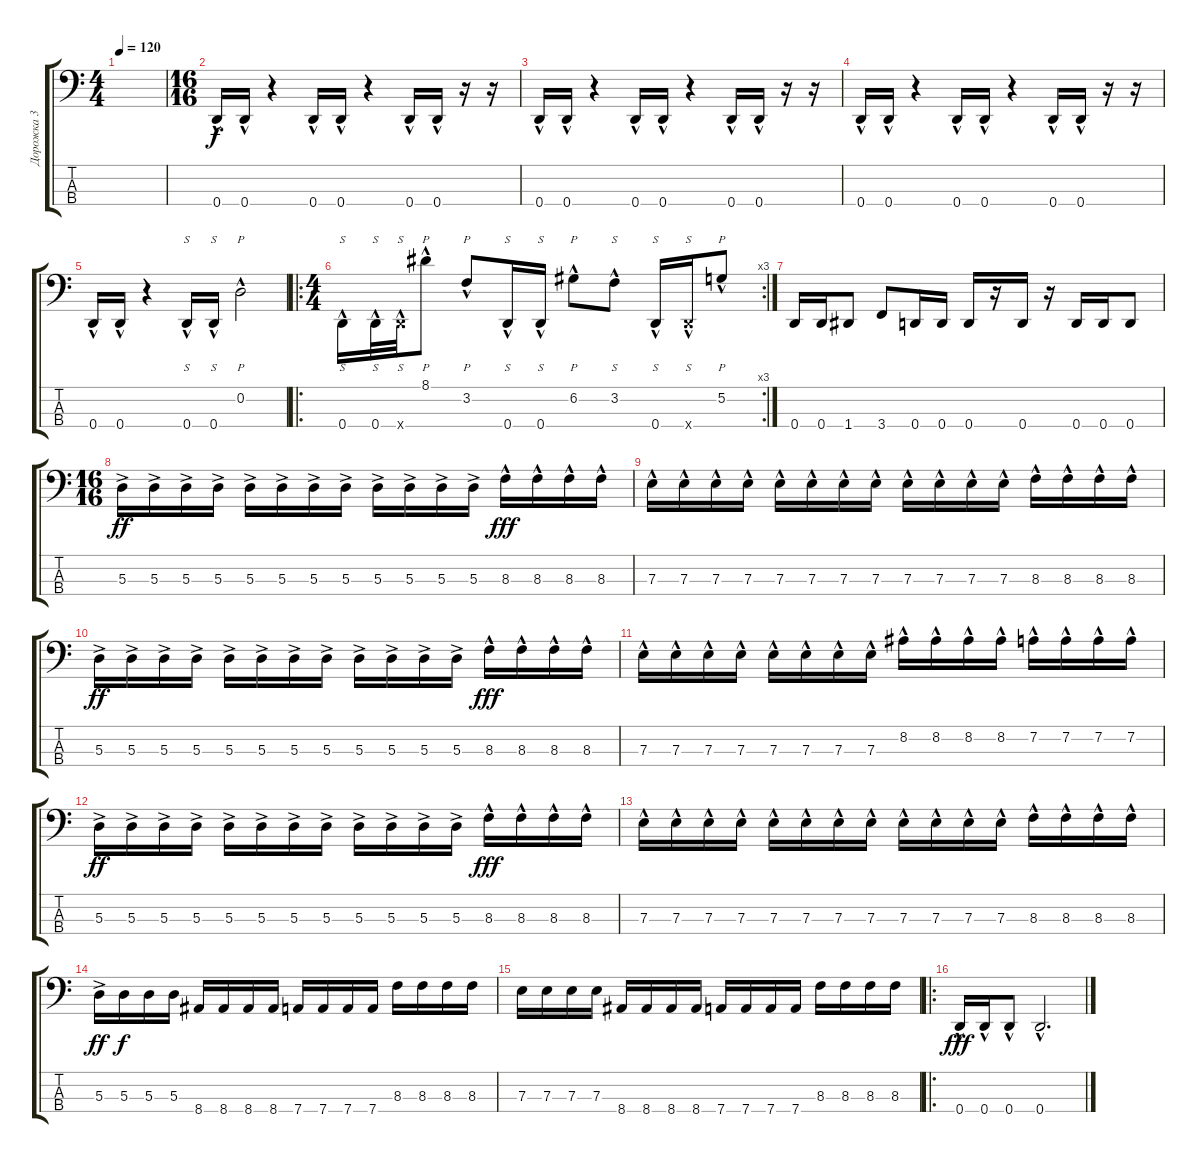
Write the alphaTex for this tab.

\track ("Дорожка 3" "Дорожка 3") {instrument slapbass1}
\staff {score tabs}
\tuning (G2 D2 A1 D1) {hide}
\ts (4 4)
\tempo 120
\clef f4
\ks c
|
\ts (16 16)
0.4{hac}.16{volume 16 balance 2} 0.4{hac}.16 r.4 0.4{hac}.16 0.4{hac}.16 r.4 0.4{hac}.16 0.4{hac}.16 r.16 r.16 |
0.4{hac}.16 0.4{hac}.16 r.4 0.4{hac}.16 0.4{hac}.16 r.4 0.4{hac}.16 0.4{hac}.16 r.16 r.16 |
0.4{hac}.16 0.4{hac}.16 r.4 0.4{hac}.16 0.4{hac}.16 r.4 0.4{hac}.16 0.4{hac}.16 r.16 r.16 |
0.4{hac}.16 0.4{hac}.16 r.4 0.4{hac}.16{s} 0.4{hac}.16{s} 0.2{hac}.2{p volume 16 balance 8} |
\ro
\rc 3
\ts (4 4)
0.4{hac}.16{s instrument slapbass1} 0.4{hac}.32{s} 0.4{hac x}.32{s} 8.1{hac}.8{p} 3.2{hac}.8{p} 0.4{hac}.16{s} 0.4{hac}.16{s} 6.2{hac}.8{p} 3.2{hac}.8{s} 0.4{hac}.16{s instrument slapbass1} 0.4{hac x}.16{s} 5.2{hac}.8{p} |
0.4.16{dy f} 0.4.16 1.4.8 3.4.8 0.4.16 0.4.16 0.4.16 r.16 0.4.16 r.16 0.4.16 0.4.16 0.4.8 |
\ts (16 16)
5.3{ac}.16{dy ff volume 15} 5.3{ac}.16 5.3{ac}.16 5.3{ac}.16 5.3{ac}.16 5.3{ac}.16 5.3{ac}.16 5.3{ac}.16 5.3{ac}.16 5.3{ac}.16 5.3{ac}.16 5.3{ac}.16 8.3{hac}.16{dy fff} 8.3{hac}.16 8.3{hac}.16 8.3{hac}.16 |
7.3{hac}.16 7.3{hac}.16 7.3{hac}.16 7.3{hac}.16 7.3{hac}.16 7.3{hac}.16 7.3{hac}.16 7.3{hac}.16 7.3{hac}.16 7.3{hac}.16 7.3{hac}.16 7.3{hac}.16 8.3{hac}.16 8.3{hac}.16 8.3{hac}.16 8.3{hac}.16 |
5.3{ac}.16{dy ff volume 15} 5.3{ac}.16 5.3{ac}.16 5.3{ac}.16 5.3{ac}.16 5.3{ac}.16 5.3{ac}.16 5.3{ac}.16 5.3{ac}.16 5.3{ac}.16 5.3{ac}.16 5.3{ac}.16 8.3{hac}.16{dy fff} 8.3{hac}.16 8.3{hac}.16 8.3{hac}.16 |
7.3{hac}.16 7.3{hac}.16 7.3{hac}.16 7.3{hac}.16 7.3{hac}.16 7.3{hac}.16 7.3{hac}.16 7.3{hac}.16 8.2{hac}.16 8.2{hac}.16 8.2{hac}.16 8.2{hac}.16 7.2{hac}.16 7.2{hac}.16 7.2{hac}.16 7.2{hac}.16 |
5.3{ac}.16{dy ff volume 15} 5.3{ac}.16 5.3{ac}.16 5.3{ac}.16 5.3{ac}.16 5.3{ac}.16 5.3{ac}.16 5.3{ac}.16 5.3{ac}.16 5.3{ac}.16 5.3{ac}.16 5.3{ac}.16 8.3{hac}.16{dy fff} 8.3{hac}.16 8.3{hac}.16 8.3{hac}.16 |
7.3{hac}.16 7.3{hac}.16 7.3{hac}.16 7.3{hac}.16 7.3{hac}.16 7.3{hac}.16 7.3{hac}.16 7.3{hac}.16 7.3{hac}.16 7.3{hac}.16 7.3{hac}.16 7.3{hac}.16 8.3{hac}.16 8.3{hac}.16 8.3{hac}.16 8.3{hac}.16 |
5.3{ac}.16{dy ff volume 16} 5.3.16{dy f} 5.3.16 5.3.16 8.4.16 8.4.16 8.4.16 8.4.16 7.4.16 7.4.16 7.4.16 7.4.16 8.3.16 8.3.16 8.3.16 8.3.16 |
7.3.16 7.3.16 7.3.16 7.3.16 8.4.16 8.4.16 8.4.16 8.4.16 7.4.16 7.4.16 7.4.16 7.4.16 8.3.16 8.3.16 8.3.16 8.3.16 |
\ro
0.4{hac}.16{dy fff volume 16 balance 16} 0.4{hac}.16 0.4{hac}.8 0.4{hac}.2{d}
